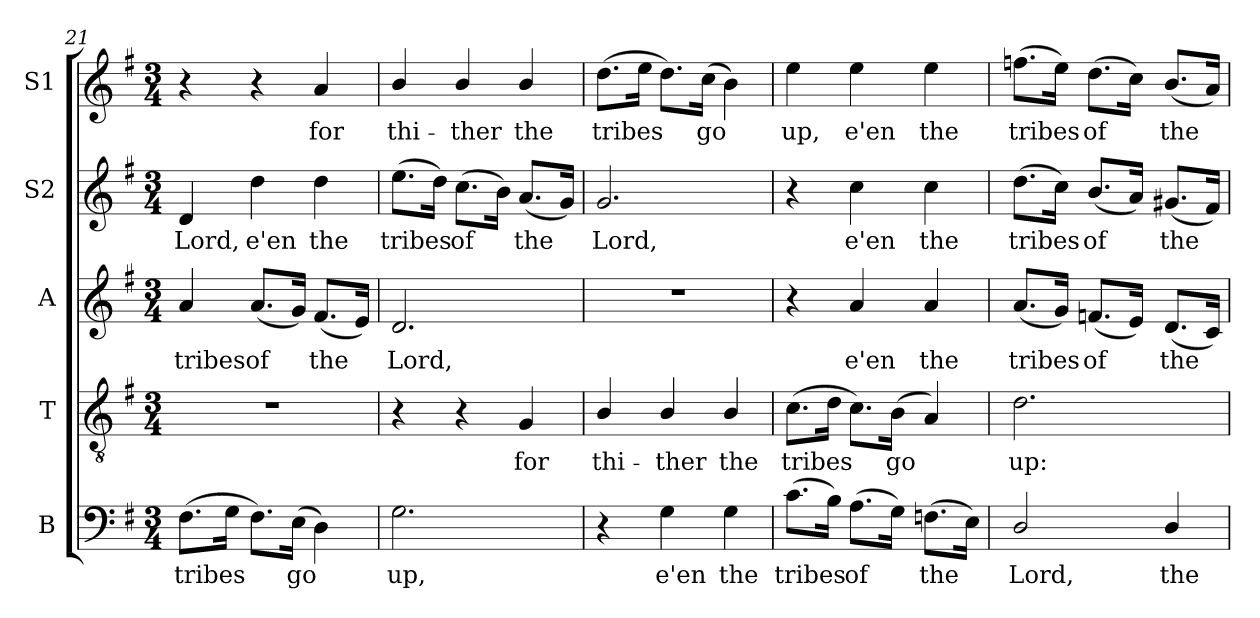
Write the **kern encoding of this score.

**kern	**text	**kern	**text	**kern	**text	**kern	**text	**kern	**text
*part5	*part5	*part4	*part4	*part3	*part3	*part2	*part2	*part1	*part1
*staff5	*staff5	*staff4	*staff4	*staff3	*staff3	*staff2	*staff2	*staff1	*staff1
*I"B	*	*I"T	*	*I"A	*	*I"S2	*	*I"S1	*
*I'B.	*	*I'T.	*	*I'A.	*	*I'S.	*	*I'S.	*
!!LO:PB:g=z
*clefF4	*	*clefGv2	*	*clefG2	*	*clefG2	*	*clefG2	*
*	*	*ITrd7c12	*	*	*	*	*	*	*
*k[f#]	*	*k[f#]	*	*k[f#]	*	*k[f#]	*	*k[f#]	*
*G:	*	*G:	*	*G:	*	*G:	*	*G:	*
*M3/4	*	*M3/4	*	*M3/4	*	*M3/4	*	*M3/4	*
=21	=21	=21	=21	=21	=21	=21	=21	=21	=21
!	!LO:LY:b:color=#000000	!LO:N:vis=1	!	!	!	!	!	!	!
!	!	!	!	!	!LO:LY:b:color=#000000	!	!	!	!
!	!	!	!	!	!	!	!LO:LY:b:color=#000000	!	!
(8.F#i\L	tribes	2.r	.	4ai/	tribes	4di/	Lord,	4r	.
16Gi\Jk	.	.	.	.	.	.	.	.	.
!	!	!	!	!	!LO:LY:b:color=#000000	!	!	!	!
!	!	!	!	!	!	!	!LO:LY:b:color=#000000	!	!
8.F#i\L)	.	.	.	(8.ai/L	of	4ddi\	e'en	4r	.
!	!LO:LY:b:color=#000000	!	!	!	!	!	!	!	!
(16Ei\Jk	go	.	.	16gi/Jk)	.	.	.	.	.
!	!	!	!	!	!LO:LY:b:color=#000000	!	!	!	!
!	!	!	!	!	!	!	!LO:LY:b:color=#000000	!	!
!	!	!	!	!	!	!	!	!	!LO:LY:b:color=#000000
4Di\)	.	.	.	(8.f#i/L	the	4ddi\	the	4ai/	for
.	.	.	.	16ei/Jk)	.	.	.	.	.
=22	=22	=22	=22	=22	=22	=22	=22	=22	=22
!	!LO:LY:b:color=#000000	!	!	!	!	!	!	!	!
!	!	!	!	!	!LO:LY:b:color=#000000	!	!	!	!
!	!	!	!	!	!	!	!LO:LY:b:color=#000000	!	!
!	!	!	!	!	!	!	!	!	!LO:LY:b:color=#000000
2.Gi\	up,	4r	.	2.di/	Lord,	(8.eei\L	tribes	4bi/	thi-
.	.	.	.	.	.	16ddi\Jk)	.	.	.
!	!	!	!	!	!	!	!LO:LY:b:color=#000000	!	!
!	!	!	!	!	!	!	!	!	!LO:LY:b:color=#000000
.	.	4r	.	.	.	(8.cci\L	of	4bi/	-ther
.	.	.	.	.	.	16bi\Jk)	.	.	.
!	!	!	!LO:LY:b:color=#000000	!	!	!	!	!	!
!	!	!	!	!	!	!	!LO:LY:b:color=#000000	!	!
!	!	!	!	!	!	!	!	!	!LO:LY:b:color=#000000
.	.	4GGi/	for	.	.	(8.ai/L	the	4bi/	the
.	.	.	.	.	.	16gi/Jk)	.	.	.
=23	=23	=23	=23	=23	=23	=23	=23	=23	=23
!	!	!	!LO:LY:b:color=#000000	!LO:N:vis=1	!	!	!	!	!
!	!	!	!	!	!	!	!LO:LY:b:color=#000000	!	!
!	!	!	!	!	!	!	!	!	!LO:LY:b:color=#000000
4r	.	4BBi/	thi-	2.r	.	2.gi/	Lord,	(8.ddi\L	tribes
.	.	.	.	.	.	.	.	16eei\Jk	.
!	!LO:LY:b:color=#000000	!	!	!	!	!	!	!	!
!	!	!	!LO:LY:b:color=#000000	!	!	!	!	!	!
4Gi\	e'en	4BBi/	-ther	.	.	.	.	8.ddi\L)	.
!	!	!	!	!	!	!	!	!	!LO:LY:b:color=#000000
.	.	.	.	.	.	.	.	(16cci\Jk	go
!	!LO:LY:b:color=#000000	!	!	!	!	!	!	!	!
!	!	!	!LO:LY:b:color=#000000	!	!	!	!	!	!
4Gi\	the	4BBi/	the	.	.	.	.	4bi\)	.
=24	=24	=24	=24	=24	=24	=24	=24	=24	=24
!	!LO:LY:b:color=#000000	!	!	!	!	!	!	!	!
!	!	!	!LO:LY:b:color=#000000	!	!	!	!	!	!
!	!	!	!	!	!	!	!	!	!LO:LY:b:color=#000000
(8.ci\L	tribes	(8.Ci\L	tribes	4r	.	4r	.	4eei\	up,
16Bi\Jk)	.	16Di\Jk	.	.	.	.	.	.	.
!	!LO:LY:b:color=#000000	!	!	!	!	!	!	!	!
!	!	!	!	!	!LO:LY:b:color=#000000	!	!	!	!
!	!	!	!	!	!	!	!LO:LY:b:color=#000000	!	!
!	!	!	!	!	!	!	!	!	!LO:LY:b:color=#000000
(8.Ai\L	of	8.Ci\L)	.	4ai/	e'en	4cci\	e'en	4eei\	e'en
!	!	!	!LO:LY:b:color=#000000	!	!	!	!	!	!
16Gi\Jk)	.	(16BBi\Jk	go	.	.	.	.	.	.
!	!LO:LY:b:color=#000000	!	!	!	!	!	!	!	!
!	!	!	!	!	!LO:LY:b:color=#000000	!	!	!	!
!	!	!	!	!	!	!	!LO:LY:b:color=#000000	!	!
!	!	!	!	!	!	!	!	!	!LO:LY:b:color=#000000
(8.Fni\L	the	4AAi/)	.	4ai/	the	4cci\	the	4eei\	the
16Ei\Jk)	.	.	.	.	.	.	.	.	.
!!LO:LB:g=z
=25	=25	=25	=25	=25	=25	=25	=25	=25	=25
!	!LO:LY:b:color=#000000	!	!	!	!	!	!	!	!
!	!	!	!LO:LY:b:color=#000000	!	!	!	!	!	!
!	!	!	!	!	!LO:LY:b:color=#000000	!	!	!	!
!	!	!	!	!	!	!	!LO:LY:b:color=#000000	!	!
!	!	!	!	!	!	!	!	!	!LO:LY:b:color=#000000
2Di/	Lord,	2.Di\	up:	(8.ai/L	tribes	(8.ddi\L	tribes	(8.ffni\L	tribes
.	.	.	.	16gi/Jk)	.	16cci\Jk)	.	16eei\Jk)	.
!	!	!	!	!	!LO:LY:b:color=#000000	!	!	!	!
!	!	!	!	!	!	!	!LO:LY:b:color=#000000	!	!
!	!	!	!	!	!	!	!	!	!LO:LY:b:color=#000000
.	.	.	.	(8.fni/L	of	(8.bi/L	of	(8.ddi\L	of
.	.	.	.	16ei/Jk)	.	16ai/Jk)	.	16cci\Jk)	.
!	!LO:LY:b:color=#000000	!	!	!	!	!	!	!	!
!	!	!	!	!	!LO:LY:b:color=#000000	!	!	!	!
!	!	!	!	!	!	!	!LO:LY:b:color=#000000	!	!
!	!	!	!	!	!	!	!	!	!LO:LY:b:color=#000000
4Di/	the	.	.	(8.di/L	the	(8.g#Xi/L	the	(8.bi/L	the
.	.	.	.	16ci/Jk)	.	16f#i/Jk)	.	16ai/Jk)	.
=	=	=	=	=	=	=	=	=	=
*-	*-	*-	*-	*-	*-	*-	*-	*-	*-
